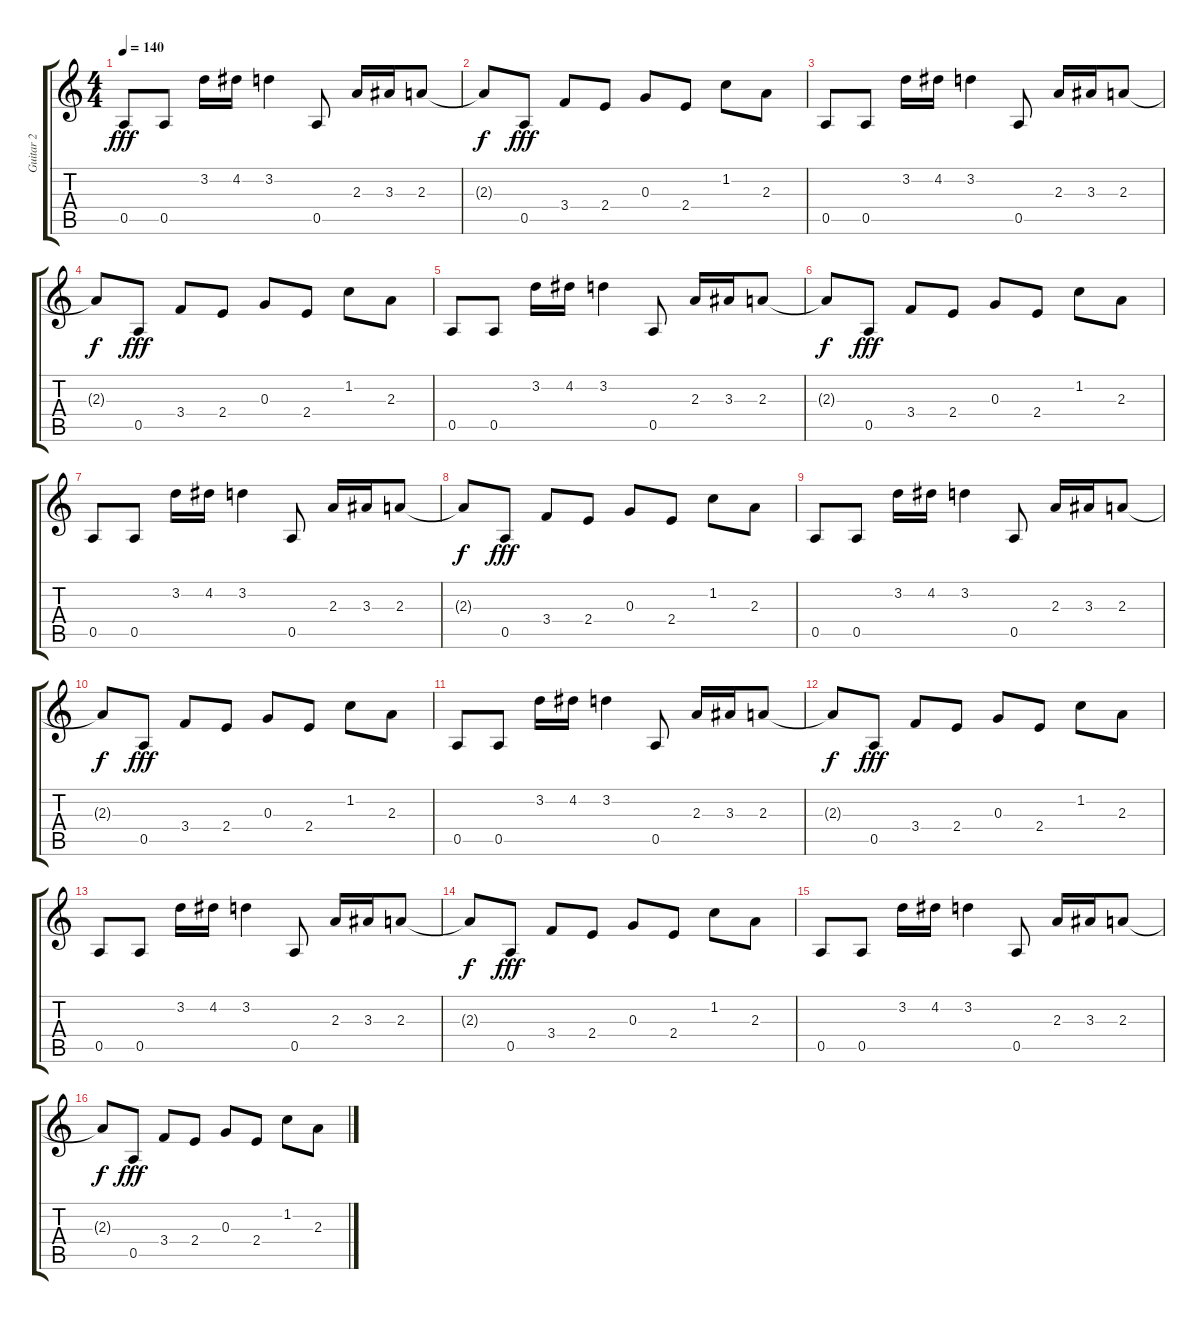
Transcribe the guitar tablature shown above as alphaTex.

\track ("Guitar 2" "Guitar 2") {instrument electricguitarclean}
\staff {score tabs}
\tuning (E4 B3 G3 D3 A2 E2) {hide}
\ts (4 4)
\tempo 140
\clef g2
\ks c
0.5.8{dy fff instrument electricguitarclean} 0.5.8 3.2.16 4.2.16 3.2.4 0.5.8 2.3.16 3.3.16 2.3.8 |
2.3{t}.8{dy f} 0.5.8{dy fff} 3.4.8 2.4.8 0.3.8 2.4.8 1.2.8 2.3.8 |
0.5.8 0.5.8 3.2.16 4.2.16 3.2.4 0.5.8 2.3.16 3.3.16 2.3.8 |
2.3{t}.8{dy f} 0.5.8{dy fff} 3.4.8 2.4.8 0.3.8 2.4.8 1.2.8 2.3.8 |
0.5.8 0.5.8 3.2.16 4.2.16 3.2.4 0.5.8 2.3.16 3.3.16 2.3.8 |
2.3{t}.8{dy f} 0.5.8{dy fff} 3.4.8 2.4.8 0.3.8 2.4.8 1.2.8 2.3.8 |
0.5.8 0.5.8 3.2.16 4.2.16 3.2.4 0.5.8 2.3.16 3.3.16 2.3.8 |
2.3{t}.8{dy f} 0.5.8{dy fff} 3.4.8 2.4.8 0.3.8 2.4.8 1.2.8 2.3.8 |
0.5.8 0.5.8 3.2.16 4.2.16 3.2.4 0.5.8 2.3.16 3.3.16 2.3.8 |
2.3{t}.8{dy f} 0.5.8{dy fff} 3.4.8 2.4.8 0.3.8 2.4.8 1.2.8 2.3.8 |
0.5.8 0.5.8 3.2.16 4.2.16 3.2.4 0.5.8 2.3.16 3.3.16 2.3.8 |
2.3{t}.8{dy f} 0.5.8{dy fff} 3.4.8 2.4.8 0.3.8 2.4.8 1.2.8 2.3.8 |
0.5.8 0.5.8 3.2.16 4.2.16 3.2.4 0.5.8 2.3.16 3.3.16 2.3.8 |
2.3{t}.8{dy f} 0.5.8{dy fff} 3.4.8 2.4.8 0.3.8 2.4.8 1.2.8 2.3.8 |
0.5.8 0.5.8 3.2.16 4.2.16 3.2.4 0.5.8 2.3.16 3.3.16 2.3.8 |
2.3{t}.8{dy f} 0.5.8{dy fff} 3.4.8 2.4.8 0.3.8 2.4.8 1.2.8 2.3.8
